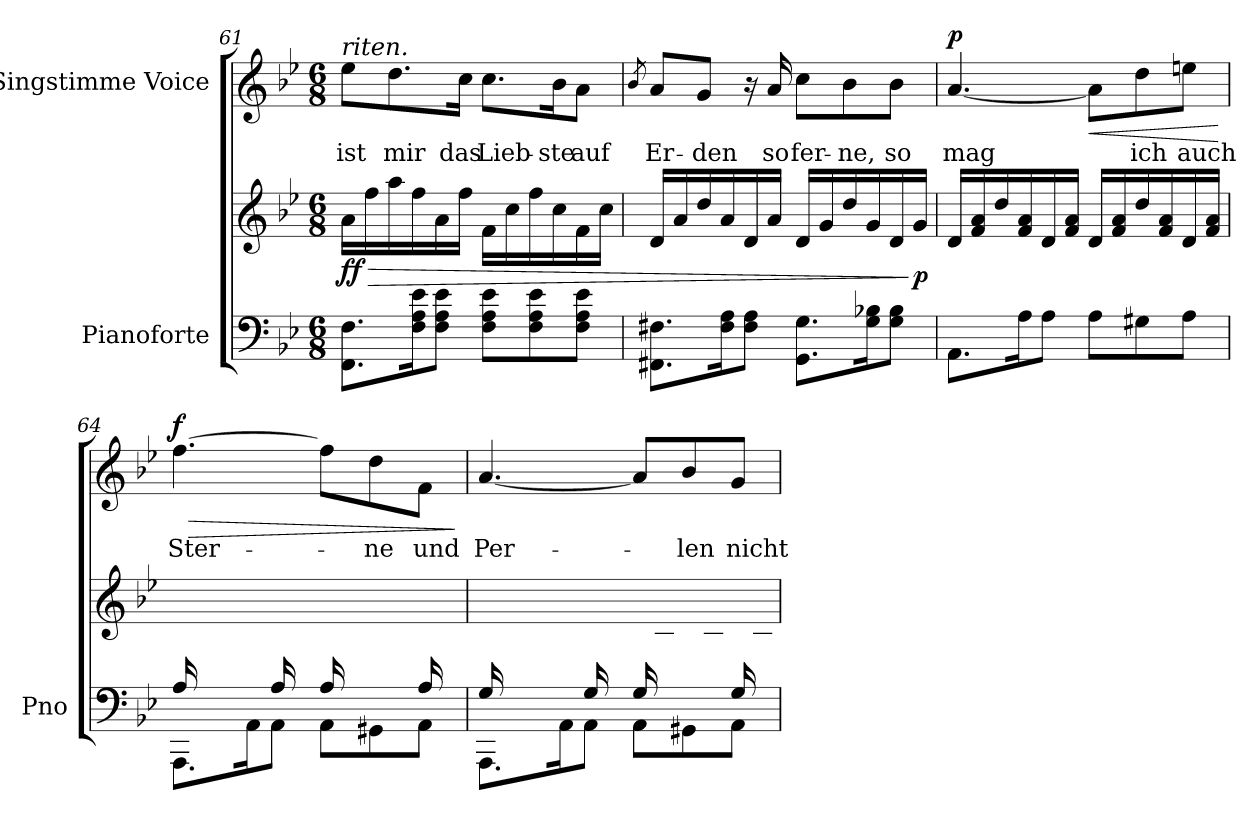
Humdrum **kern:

**kern	**kern	**dynam	**kern	**text	**dynam
*part2	*part2	*part2	*part1	*part1	*part1
*staff3	*staff2	*staff2/3	*staff1	*staff1	*staff1
*I"Pianoforte	*	*	*I"Singstimme Voice	*	*
*I'Pno	*	*	*	*	*
*clefF4	*clefG2	*	*clefG2	*	*
*k[b-e-]	*k[b-e-]	*	*k[b-e-]	*	*
*M6/8	*M6/8	*	*M6/8	*	*
*MM100	*MM100	*	*MM100	*	*
=61	=61	=61	=61	=61	=61
!	!	!	!LO:TX:a:i:t=riten.	!	!
!	!	!LO:HP:b	!	!LO:LY:b	!
!	!	!LO:DY:n=1:b	!	!	!
8.FF\ 8.F\L	16a\LL	> ff	8ee-\L	ist	.
.	16ff\	.	.	.	.
!	!	!	!	!LO:LY:b	!
.	16aa\	.	8.dd\	mir	.
16F\ 16A\ 16e-\K	16ff\	.	.	.	.
8F\ 8A\ 8e-\J	16a\	.	.	.	.
!	!	!	!	!LO:LY:b	!
.	16ff\JJ	.	16cc\Jk	das	.
!	!	!	!	!LO:LY:b	!
8F\ 8A\ 8e-\L	16f\LL	.	8.cc\L	Lieb-	.
.	16cc\	.	.	.	.
8F\ 8A\ 8e-\	16ff\	.	.	.	.
!	!	!	!	!LO:LY:b	!
.	16cc\	.	16b-\K	-ste	.
!	!	!	!	!LO:LY:b	!
8F\ 8A\ 8e-\J	16f\	.	8a\J	auf	.
.	16cc\JJ	.	.	.	.
=62	=62	=62	=62	=62	=62
.	.	.	8qb-/	.	.
!	!	!	!	!LO:LY:b	!
8.FF#X\ 8.F#X\L	16d/LL	.	8a/L	Er-	.
.	16a/	.	.	.	.
!	!	!	!	!LO:LY:b	!
.	16dd/	.	8g/J	-den	.
16F#\ 16A\K	16a/	.	.	.	.
8F#\ 8A\J	16d/	.	16r	.	.
!	!	!	!	!LO:LY:b	!
.	16a/JJ	.	16a/	so	.
!	!	!	!	!LO:LY:b	!
8.GG\ 8.G\L	16d/LL	.	8cc\L	fer-	.
.	16g/	.	.	.	.
!	!	!	!	!LO:LY:b	!
.	16dd/	.	8b-\	-ne,	.
16G\ 16B-X\K	16g/	.	.	.	.
!	!	!	!	!LO:LY:b	!
8G\ 8B-\J	16d/	.	8b-\J	so	.
!	!	!LO:DY:n=1:b	!	!	!
.	16g/JJ	] p	.	.	.
!!LO:LB:g=z
=63	=63	=63	=63	=63	=63
!	!	!	!	!LO:LY:b	!LO:DY:a
8.AA\L	16d/LL	.	[4.a/	mag	p
.	16f/ 16a/	.	.	.	.
.	16dd/	.	.	.	.
16A\K	16f/ 16a/	.	.	.	.
8A\J	16d/	.	.	.	.
.	16f/ 16a/JJ	.	.	.	.
!	!	!	!	!	!LO:HP:b
8A\L	16d/LL	.	8a\L]	.	<
.	16f/ 16a/	.	.	.	.
!	!	!	!	!LO:LY:b	!
8G#X\	16dd/	.	8dd\	ich	.
.	16f/ 16a/	.	.	.	.
!	!	!	!	!LO:LY:b	!
8A\J	16d/	.	8een\J	auch	.
.	16f/ 16a/JJ	.	.	.	.
.	.	.	.	.	[
=64	=64	=64	=64	=64	=64
*^	*	*	*	*	*
!	!	!	!	!	!LO:LY:b	!LO:HP:b
!	!	!	!	!	!	!LO:DY:n=1:a
16A/LL	8.AAA\L	16ryy	.	[4.ff\	Ster-	> f
8.ryy	.	16d/ 16f/	.	.	.	.
.	.	16a/	.	.	.	.
.	16AA\K	16d/ 16f/	.	.	.	.
16A/	8AA\J	16ryy	.	.	.	.
16ryy	.	16d/ 16f/JJ	.	.	.	.
16A/LL	8AA\L	16ryy	.	8ff\L]	.	.
8.ryy	.	16d/ 16f/	.	.	.	.
!	!	!	!	!	!LO:LY:b	!
.	8GG#X\	16a/	.	8dd\	-ne	.
.	.	16d/ 16f/	.	.	.	.
!	!	!	!	!	!LO:LY:b	!
16A/	8AA\J	16ryy	.	8f\J	und	.
16ryy	.	16d/ 16f/JJ	.	.	.	.
*v	*v	*	*	*	*	*
.	.	.	.	.	]
=65	=65	=65	=65	=65	=65
*^	*	*	*	*	*
!	!	!	!	!	!LO:LY:b	!
16G/LL	8.AAA\L	16ryy	.	[4.a/	Per-	.
8.ryy	.	16d/ 16en/	.	.	.	.
.	.	16a/	.	.	.	.
.	16AA\K	16d/ 16e/	.	.	.	.
16G/	8AA\J	16ryy	.	.	.	.
16ryy	.	16d/ 16e/JJ	.	.	.	.
16G/LL	8AA\L	16ryy	.	8a/L]	.	.
8.ryy	.	16c#X/ 16e/	.	.	.	.
!	!	!	!	!	!LO:LY:b	!
.	8GG#X\	16a/	.	8b-/	-len	.
.	.	16c#/ 16e/	.	.	.	.
!	!	!	!	!	!LO:LY:b	!
16G/	8AA\J	16ryy	.	8g/J	nicht	.
16ryy	.	16c#/ 16e/JJ	.	.	.	.
*v	*v	*	*	*	*	*
=	=	=	=	=	=
*-	*-	*-	*-	*-	*-
